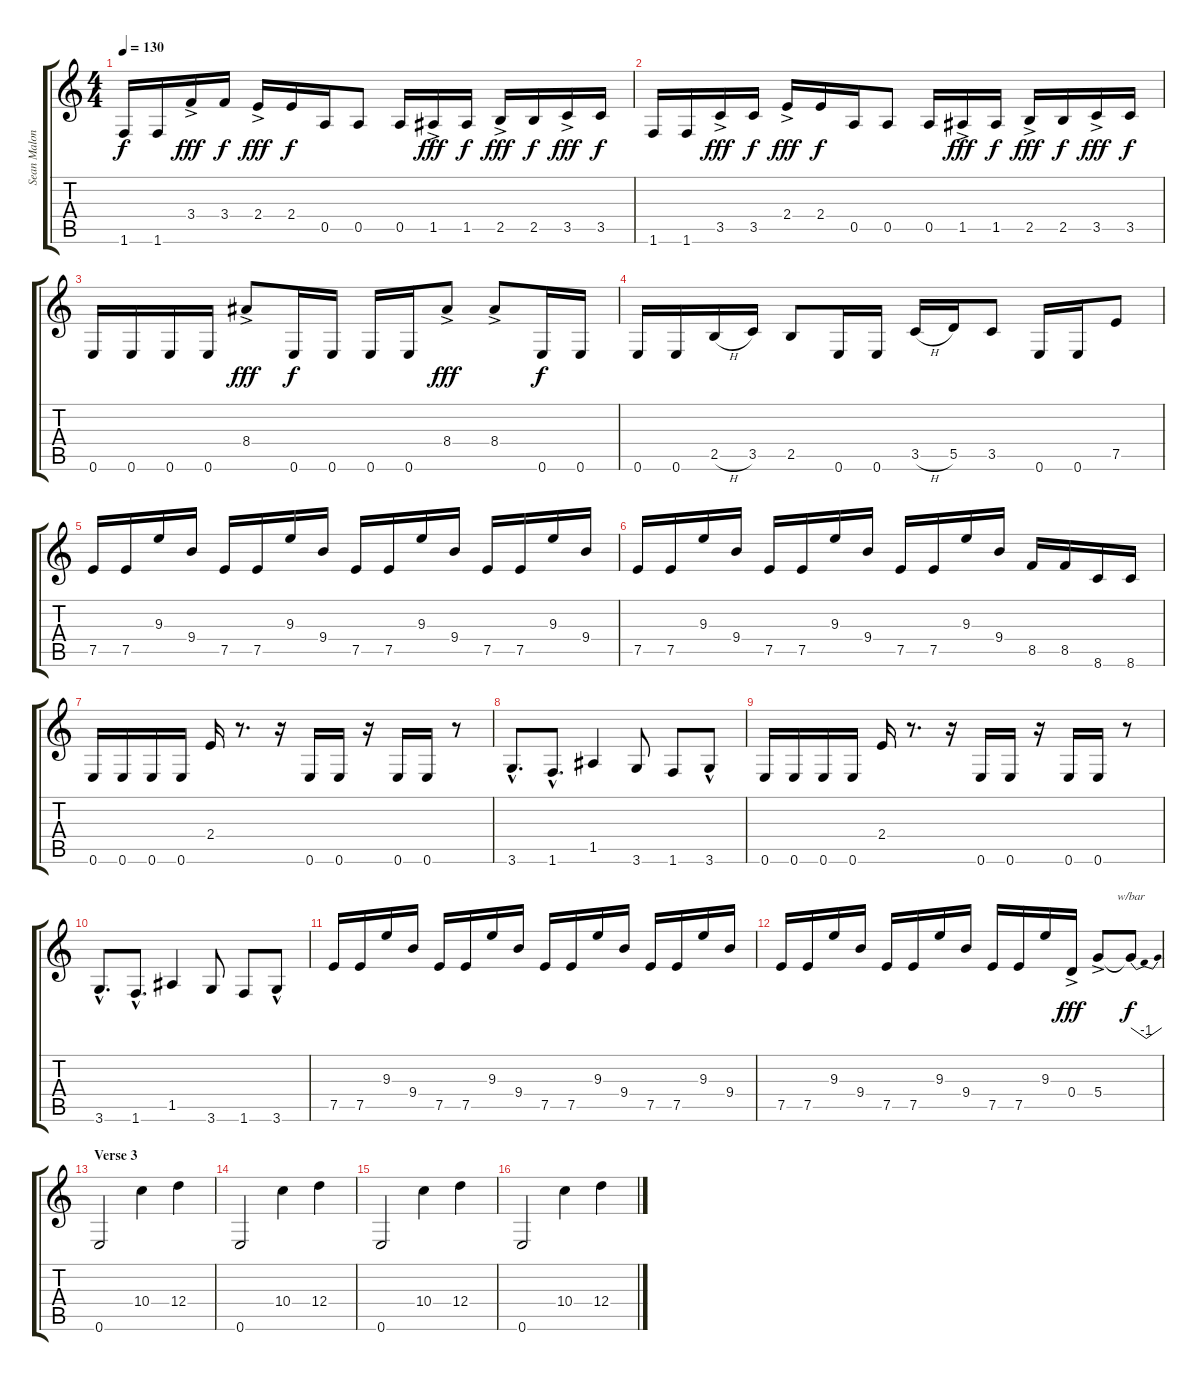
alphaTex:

\track ("Sean Malone" "Sean Malon") {instrument fretlessbass}
\staff {score tabs}
\tuning (E4 B3 G3 D3 A2 E2) {hide}
\ts (4 4)
\tempo 130
\clef g2
\ks c
1.6.16{dy f} 1.6.16 3.4{ac}.16{dy fff} 3.4.16{dy f} 2.4{ac}.16{dy fff} 2.4.16{dy f} 0.5.16 0.5.8 0.5.16 1.5{ac}.16{dy fff} 1.5.16{dy f} 2.5{ac}.16{dy fff} 2.5.16{dy f} 3.5{ac}.16{dy fff} 3.5.16{dy f} |
1.6.16 1.6.16 3.5{ac}.16{dy fff} 3.5.16{dy f} 2.4{ac}.16{dy fff} 2.4.16{dy f} 0.5.16 0.5.8 0.5.16 1.5{ac}.16{dy fff} 1.5.16{dy f} 2.5{ac}.16{dy fff} 2.5.16{dy f} 3.5{ac}.16{dy fff} 3.5.16{dy f} |
0.6.16 0.6.16 0.6.16 0.6.16 8.4{ac}.8{dy fff} 0.6.16{dy f} 0.6.16 0.6.16 0.6.16 8.4{ac}.8{dy fff} 8.4{ac}.8 0.6.16{dy f} 0.6.16 |
0.6.16 0.6.16 2.5{h}.16 3.5.16 2.5.8 0.6.16 0.6.16 3.5{h}.16 5.5.16 3.5.8 0.6.16 0.6.16 7.5.8 |
7.5.16 7.5.16 9.3.16 9.4.16 7.5.16 7.5.16 9.3.16 9.4.16 7.5.16 7.5.16 9.3.16 9.4.16 7.5.16 7.5.16 9.3.16 9.4.16 |
7.5.16 7.5.16 9.3.16 9.4.16 7.5.16 7.5.16 9.3.16 9.4.16 7.5.16 7.5.16 9.3.16 9.4.16 8.5.16 8.5.16 8.6.16 8.6.16 |
0.6.16 0.6.16 0.6.16 0.6.16 2.4.16 r.8{d} r.16 0.6.16 0.6.16 r.16 0.6.16 0.6.16 r.8 |
3.6{hac}.8{d} 1.6{hac}.8{d} 1.5.4 3.6.8 1.6.8 3.6{hac}.8 |
0.6.16 0.6.16 0.6.16 0.6.16 2.4.16 r.8{d} r.16 0.6.16 0.6.16 r.16 0.6.16 0.6.16 r.8 |
3.6{hac}.8{d} 1.6{hac}.8{d} 1.5.4 3.6.8 1.6.8 3.6{hac}.8 |
7.5.16 7.5.16 9.3.16 9.4.16 7.5.16 7.5.16 9.3.16 9.4.16 7.5.16 7.5.16 9.3.16 9.4.16 7.5.16 7.5.16 9.3.16 9.4.16 |
7.5.16 7.5.16 9.3.16 9.4.16 7.5.16 7.5.16 9.3.16 9.4.16 7.5.16 7.5.16 9.3.16 0.4{ac}.16{dy fff} 5.4{ac}.8 5.4{t}.8{tbe (dip default 0 0 30 -4 60 0) dy f} |
\section ("" "Verse 3")
0.6.2 10.4.4 12.4.4 |
0.6.2 10.4.4 12.4.4 |
0.6.2 10.4.4 12.4.4 |
0.6.2 10.4.4 12.4.4
